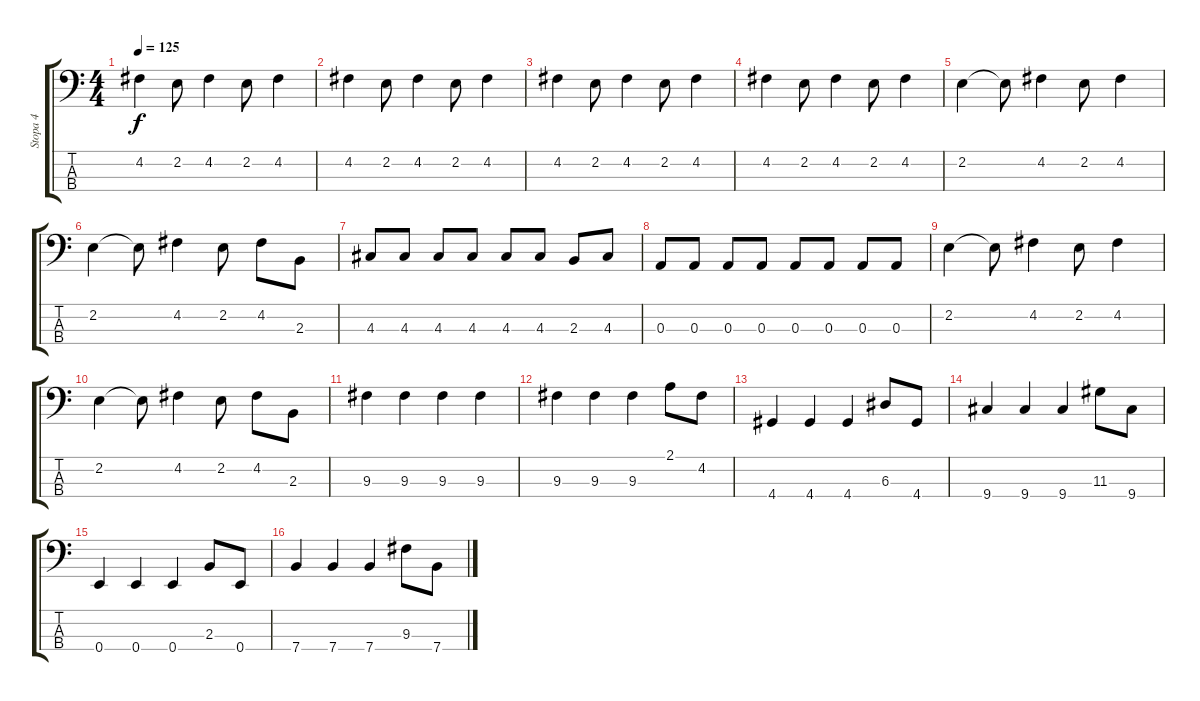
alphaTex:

\track ("Stopa 4" "Stopa 4") {instrument electricbassfinger}
\staff {score tabs}
\tuning (G2 D2 A1 E1) {hide}
\ts (4 4)
\tempo 125
\clef f4
\ks c
4.2.4{dy f instrument electricbassfinger} 2.2.8 4.2.4 2.2.8 4.2.4 |
4.2.4 2.2.8 4.2.4 2.2.8 4.2.4 |
4.2.4 2.2.8 4.2.4 2.2.8 4.2.4 |
4.2.4 2.2.8 4.2.4 2.2.8 4.2.4 |
2.2.4 2.2{t}.8 4.2.4 2.2.8 4.2.4 |
2.2.4 2.2{t}.8 4.2.4 2.2.8 4.2.8 2.3.8 |
4.3.8 4.3.8 4.3.8 4.3.8 4.3.8 4.3.8 2.3.8 4.3.8 |
0.3.8 0.3.8 0.3.8 0.3.8 0.3.8 0.3.8 0.3.8 0.3.8 |
2.2.4 2.2{t}.8 4.2.4 2.2.8 4.2.4 |
2.2.4 2.2{t}.8 4.2.4 2.2.8 4.2.8 2.3.8 |
9.3.4 9.3.4 9.3.4 9.3.4 |
9.3.4 9.3.4 9.3.4 2.1.8 4.2.8 |
4.4.4 4.4.4 4.4.4 6.3.8 4.4.8 |
9.4.4 9.4.4 9.4.4 11.3.8 9.4.8 |
0.4.4 0.4.4 0.4.4 2.3.8 0.4.8 |
7.4.4 7.4.4 7.4.4 9.3.8 7.4.8
